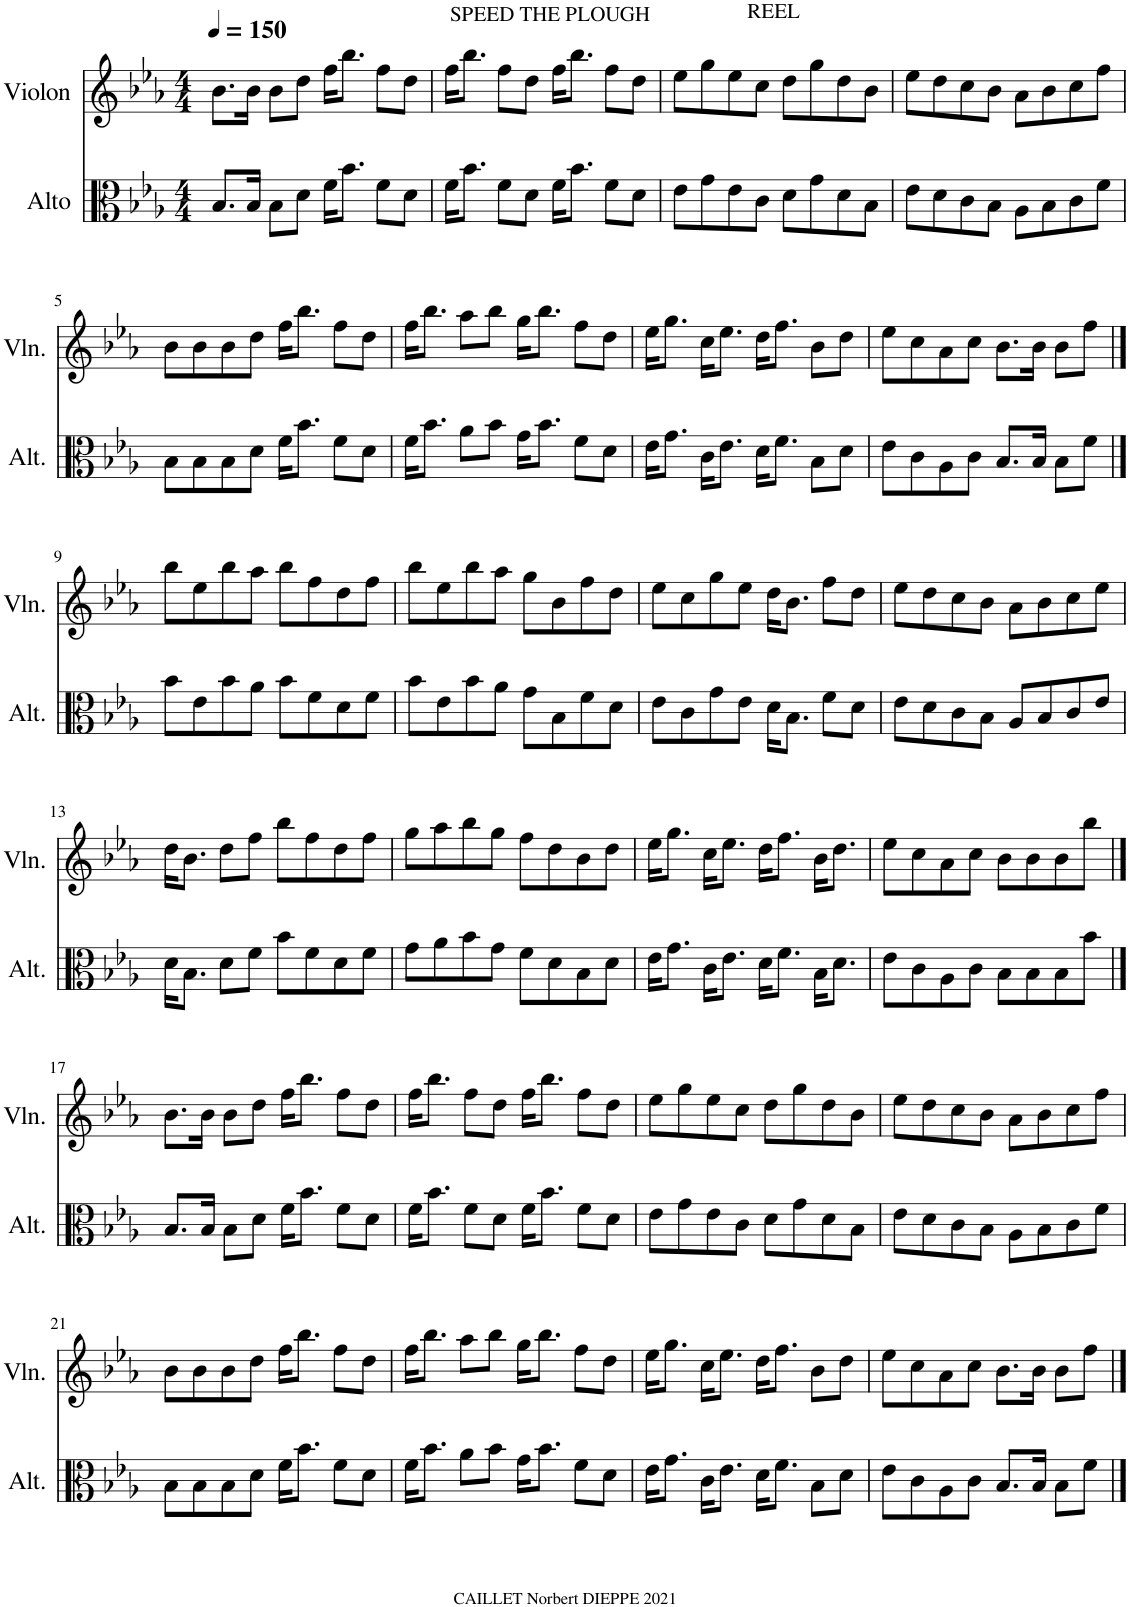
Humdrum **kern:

**kern	**kern
*part2	*part1
*staff2	*staff1
*I"Alto	*I"Violon
*I'Alt.	*I'Vln.
*clefC3	*clefG2
*k[b-e-a-]	*k[b-e-a-]
*M4/4	*M4/4
*MM150	*MM150
=1	=1
8.B-/L	8.b-\L
16B-/Jk	16b-\Jk
8B-\L	8b-\L
8d\J	8dd\J
16f\KL	16ff\KL
8.b-\J	8.bb-\J
8f\L	8ff\L
8d\J	8dd\J
=2	=2
!	!LO:TX:a:t=SPEED THE PLOUGH
16f\KL	16ff\KL
8.b-\J	8.bb-\J
8f\L	8ff\L
8d\J	8dd\J
16f\KL	16ff\KL
8.b-\J	8.bb-\J
8f\L	8ff\L
8d\J	8dd\J
=3	=3
8e-\L	8ee-\L
8g\	8gg\
8e-\	8ee-\
8c\J	8cc\J
8d\L	8dd\L
8g\	8gg\
8d\	8dd\
8B-\J	8b-\J
=4	=4
!	!LO:TX:a:t=REEL
8e-\L	8ee-\L
8d\	8dd\
8c\	8cc\
8B-\J	8b-\J
8A-\L	8a-\L
8B-\	8b-\
8c\	8cc\
8f\J	8ff\J
!!LO:LB:g=z
=5	=5
8B-\L	8b-\L
8B-\	8b-\
8B-\	8b-\
8d\J	8dd\J
16f\KL	16ff\KL
8.b-\J	8.bb-\J
8f\L	8ff\L
8d\J	8dd\J
=6	=6
16f\KL	16ff\KL
8.b-\J	8.bb-\J
8a-\L	8aa-\L
8b-\J	8bb-\J
16g\KL	16gg\KL
8.b-\J	8.bb-\J
8f\L	8ff\L
8d\J	8dd\J
=7	=7
16e-\KL	16ee-\KL
8.g\J	8.gg\J
16c\KL	16cc\KL
8.e-\J	8.ee-\J
16d\KL	16dd\KL
8.f\J	8.ff\J
8B-\L	8b-\L
8d\J	8dd\J
=8	=8
8e-\L	8ee-\L
8c\	8cc\
8A-\	8a-\
8c\J	8cc\J
8.B-/L	8.b-\L
16B-/Jk	16b-\Jk
8B-\L	8b-\L
8f\J	8ff\J
!!LO:LB:g=z
==9	==9
8b-\L	8bb-\L
8e-\	8ee-\
8b-\	8bb-\
8a-\J	8aa-\J
8b-\L	8bb-\L
8f\	8ff\
8d\	8dd\
8f\J	8ff\J
=10	=10
8b-\L	8bb-\L
8e-\	8ee-\
8b-\	8bb-\
8a-\J	8aa-\J
8g\L	8gg\L
8B-\	8b-\
8f\	8ff\
8d\J	8dd\J
=11	=11
8e-\L	8ee-\L
8c\	8cc\
8g\	8gg\
8e-\J	8ee-\J
16d\KL	16dd\KL
8.B-\J	8.b-\J
8f\L	8ff\L
8d\J	8dd\J
=12	=12
8e-\L	8ee-\L
8d\	8dd\
8c\	8cc\
8B-\J	8b-\J
8A-/L	8a-\L
8B-/	8b-\
8c/	8cc\
8e-/J	8ee-\J
!!LO:LB:g=z
=13	=13
16d\KL	16dd\KL
8.B-\J	8.b-\J
8d\L	8dd\L
8f\J	8ff\J
8b-\L	8bb-\L
8f\	8ff\
8d\	8dd\
8f\J	8ff\J
=14	=14
8g\L	8gg\L
8a-\	8aa-\
8b-\	8bb-\
8g\J	8gg\J
8f\L	8ff\L
8d\	8dd\
8B-\	8b-\
8d\J	8dd\J
=15	=15
16e-\KL	16ee-\KL
8.g\J	8.gg\J
16c\KL	16cc\KL
8.e-\J	8.ee-\J
16d\KL	16dd\KL
8.f\J	8.ff\J
16B-\KL	16b-\KL
8.d\J	8.dd\J
=16	=16
8e-\L	8ee-\L
8c\	8cc\
8A-\	8a-\
8c\J	8cc\J
8B-\L	8b-\L
8B-\	8b-\
8B-\	8b-\
8b-\J	8bb-\J
!!LO:LB:g=z
==17	==17
8.B-/L	8.b-\L
16B-/Jk	16b-\Jk
8B-\L	8b-\L
8d\J	8dd\J
16f\KL	16ff\KL
8.b-\J	8.bb-\J
8f\L	8ff\L
8d\J	8dd\J
=18	=18
16f\KL	16ff\KL
8.b-\J	8.bb-\J
8f\L	8ff\L
8d\J	8dd\J
16f\KL	16ff\KL
8.b-\J	8.bb-\J
8f\L	8ff\L
8d\J	8dd\J
=19	=19
8e-\L	8ee-\L
8g\	8gg\
8e-\	8ee-\
8c\J	8cc\J
8d\L	8dd\L
8g\	8gg\
8d\	8dd\
8B-\J	8b-\J
=20	=20
8e-\L	8ee-\L
8d\	8dd\
8c\	8cc\
8B-\J	8b-\J
8A-\L	8a-\L
8B-\	8b-\
8c\	8cc\
8f\J	8ff\J
!!LO:LB:g=z
=21	=21
8B-\L	8b-\L
8B-\	8b-\
8B-\	8b-\
8d\J	8dd\J
16f\KL	16ff\KL
8.b-\J	8.bb-\J
8f\L	8ff\L
8d\J	8dd\J
=22	=22
16f\KL	16ff\KL
8.b-\J	8.bb-\J
8a-\L	8aa-\L
8b-\J	8bb-\J
16g\KL	16gg\KL
8.b-\J	8.bb-\J
8f\L	8ff\L
8d\J	8dd\J
=23	=23
16e-\KL	16ee-\KL
8.g\J	8.gg\J
16c\KL	16cc\KL
8.e-\J	8.ee-\J
16d\KL	16dd\KL
8.f\J	8.ff\J
8B-\L	8b-\L
8d\J	8dd\J
=24	=24
8e-\L	8ee-\L
8c\	8cc\
8A-\	8a-\
8c\J	8cc\J
8.B-/L	8.b-\L
16B-/Jk	16b-\Jk
8B-\L	8b-\L
8f\J	8ff\J
==	==
*-	*-
